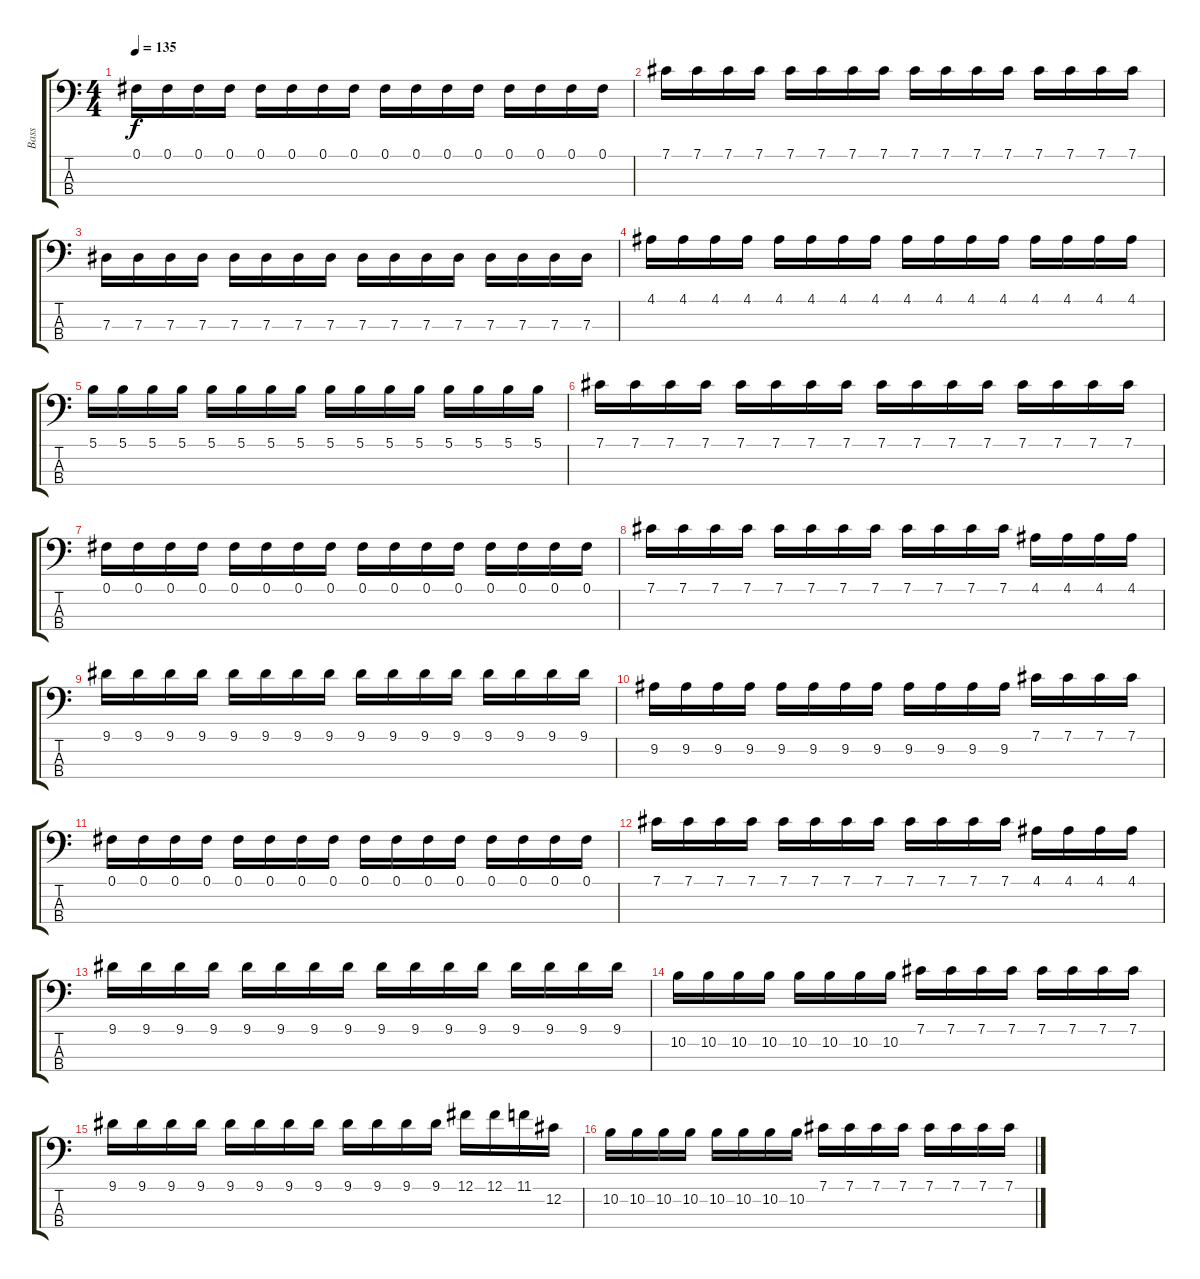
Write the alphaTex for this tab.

\track ("Bass" "Bass") {instrument electricbassfinger}
\staff {score tabs}
\tuning (Gb2 Db2 Ab1 Eb1) {hide}
\ts (4 4)
\tempo 135
\clef f4
\ks c
0.1.16{dy f} 0.1.16 0.1.16 0.1.16 0.1.16 0.1.16 0.1.16 0.1.16 0.1.16 0.1.16 0.1.16 0.1.16 0.1.16 0.1.16 0.1.16 0.1.16 |
7.1.16 7.1.16 7.1.16 7.1.16 7.1.16 7.1.16 7.1.16 7.1.16 7.1.16 7.1.16 7.1.16 7.1.16 7.1.16 7.1.16 7.1.16 7.1.16 |
7.3.16 7.3.16 7.3.16 7.3.16 7.3.16 7.3.16 7.3.16 7.3.16 7.3.16 7.3.16 7.3.16 7.3.16 7.3.16 7.3.16 7.3.16 7.3.16 |
4.1.16 4.1.16 4.1.16 4.1.16 4.1.16 4.1.16 4.1.16 4.1.16 4.1.16 4.1.16 4.1.16 4.1.16 4.1.16 4.1.16 4.1.16 4.1.16 |
5.1.16 5.1.16 5.1.16 5.1.16 5.1.16 5.1.16 5.1.16 5.1.16 5.1.16 5.1.16 5.1.16 5.1.16 5.1.16 5.1.16 5.1.16 5.1.16 |
7.1.16 7.1.16 7.1.16 7.1.16 7.1.16 7.1.16 7.1.16 7.1.16 7.1.16 7.1.16 7.1.16 7.1.16 7.1.16 7.1.16 7.1.16 7.1.16 |
0.1.16 0.1.16 0.1.16 0.1.16 0.1.16 0.1.16 0.1.16 0.1.16 0.1.16 0.1.16 0.1.16 0.1.16 0.1.16 0.1.16 0.1.16 0.1.16 |
7.1.16 7.1.16 7.1.16 7.1.16 7.1.16 7.1.16 7.1.16 7.1.16 7.1.16 7.1.16 7.1.16 7.1.16 4.1.16 4.1.16 4.1.16 4.1.16 |
9.1.16 9.1.16 9.1.16 9.1.16 9.1.16 9.1.16 9.1.16 9.1.16 9.1.16 9.1.16 9.1.16 9.1.16 9.1.16 9.1.16 9.1.16 9.1.16 |
9.2.16 9.2.16 9.2.16 9.2.16 9.2.16 9.2.16 9.2.16 9.2.16 9.2.16 9.2.16 9.2.16 9.2.16 7.1.16 7.1.16 7.1.16 7.1.16 |
0.1.16 0.1.16 0.1.16 0.1.16 0.1.16 0.1.16 0.1.16 0.1.16 0.1.16 0.1.16 0.1.16 0.1.16 0.1.16 0.1.16 0.1.16 0.1.16 |
7.1.16 7.1.16 7.1.16 7.1.16 7.1.16 7.1.16 7.1.16 7.1.16 7.1.16 7.1.16 7.1.16 7.1.16 4.1.16 4.1.16 4.1.16 4.1.16 |
9.1.16 9.1.16 9.1.16 9.1.16 9.1.16 9.1.16 9.1.16 9.1.16 9.1.16 9.1.16 9.1.16 9.1.16 9.1.16 9.1.16 9.1.16 9.1.16 |
10.2.16 10.2.16 10.2.16 10.2.16 10.2.16 10.2.16 10.2.16 10.2.16 7.1.16 7.1.16 7.1.16 7.1.16 7.1.16 7.1.16 7.1.16 7.1.16 |
9.1.16 9.1.16 9.1.16 9.1.16 9.1.16 9.1.16 9.1.16 9.1.16 9.1.16 9.1.16 9.1.16 9.1.16 12.1.16 12.1.16 11.1.16 12.2.16 |
10.2.16 10.2.16 10.2.16 10.2.16 10.2.16 10.2.16 10.2.16 10.2.16 7.1.16 7.1.16 7.1.16 7.1.16 7.1.16 7.1.16 7.1.16 7.1.16
